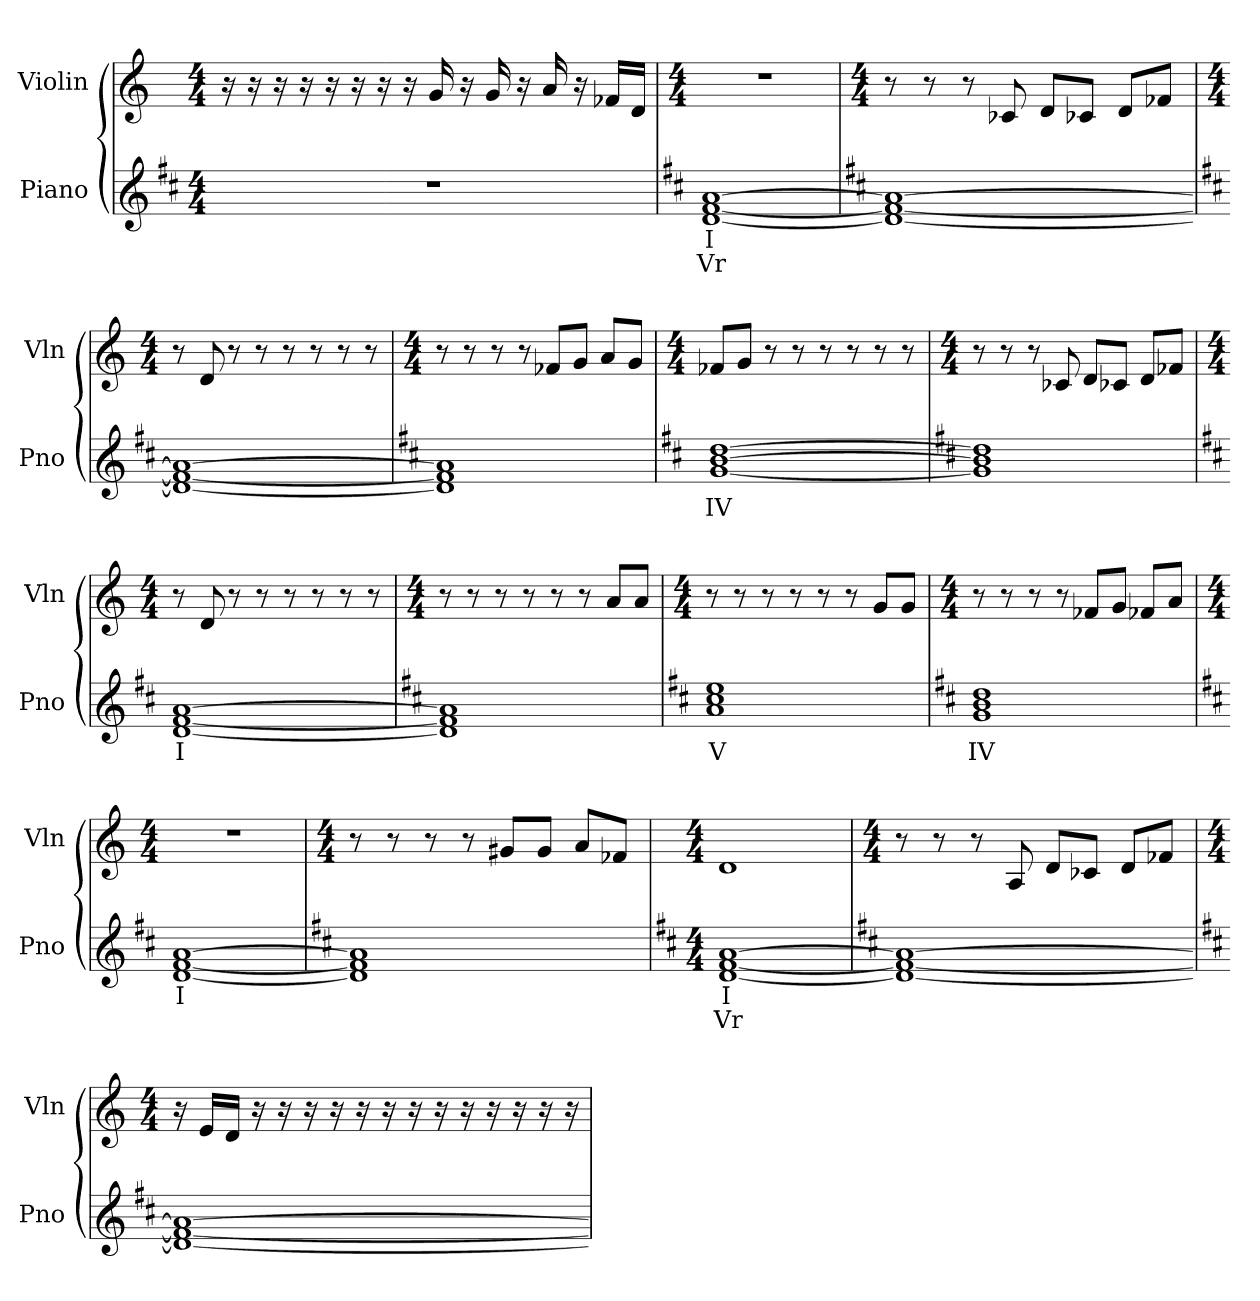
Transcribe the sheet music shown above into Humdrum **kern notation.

**kern	**text	**text	**kern
*part2	*part2	*part2	*part1
*staff2	*staff2	*staff2	*staff1
*I"Piano	*	*	*I"Violin
*I'Pno	*	*	*I'Vln
*k[f#c#]	*	*	*
*D:	*	*	*
*M4/4	*	*	*M4/4
=	=	=	=
1r	.	.	16r
.	.	.	16r
.	.	.	16r
.	.	.	16r
.	.	.	16r
.	.	.	16r
.	.	.	16r
.	.	.	16r
.	.	.	16g
.	.	.	16r
.	.	.	16g
.	.	.	16r
.	.	.	16a
.	.	.	16r
.	.	.	16f-XLL
.	.	.	16dJJ
=	=	=	=
*k[f#c#]	*	*	*
*D:	*	*	*
*	*	*	*M4/4
[1d [1f# [1a	I	Vr	1r
=	=	=	=
*k[f#c#]	*	*	*
*D:	*	*	*
*	*	*	*M4/4
1d_ 1f#_ 1a_	.	.	8r
.	.	.	8r
.	.	.	8r
.	.	.	8c-X
.	.	.	8dL
.	.	.	8c-XJ
.	.	.	8dL
.	.	.	8f-XJ
=	=	=	=
*k[f#c#]	*	*	*
*D:	*	*	*
*	*	*	*M4/4
1d_ 1f#_ 1a_	.	.	8r
.	.	.	8d
.	.	.	8r
.	.	.	8r
.	.	.	8r
.	.	.	8r
.	.	.	8r
.	.	.	8r
=	=	=	=
*k[f#c#]	*	*	*
*D:	*	*	*
*	*	*	*M4/4
1d] 1f#] 1a]	.	.	8r
.	.	.	8r
.	.	.	8r
.	.	.	8r
.	.	.	8f-XL
.	.	.	8gJ
.	.	.	8aL
.	.	.	8gJ
=	=	=	=
*k[f#c#]	*	*	*
*D:	*	*	*
*	*	*	*M4/4
[1g [1b [1dd	IV	.	8f-XL
.	.	.	8gJ
.	.	.	8r
.	.	.	8r
.	.	.	8r
.	.	.	8r
.	.	.	8r
.	.	.	8r
=	=	=	=
*k[f#c#]	*	*	*
*D:	*	*	*
*	*	*	*M4/4
1g] 1b] 1dd]	.	.	8r
.	.	.	8r
.	.	.	8r
.	.	.	8c-X
.	.	.	8dL
.	.	.	8c-XJ
.	.	.	8dL
.	.	.	8f-XJ
=	=	=	=
*k[f#c#]	*	*	*
*D:	*	*	*
*	*	*	*M4/4
[1d [1f# [1a	I	.	8r
.	.	.	8d
.	.	.	8r
.	.	.	8r
.	.	.	8r
.	.	.	8r
.	.	.	8r
.	.	.	8r
=	=	=	=
*k[f#c#]	*	*	*
*D:	*	*	*
*	*	*	*M4/4
1d] 1f#] 1a]	.	.	8r
.	.	.	8r
.	.	.	8r
.	.	.	8r
.	.	.	8r
.	.	.	8r
.	.	.	8aL
.	.	.	8aJ
=	=	=	=
*k[f#c#]	*	*	*
*D:	*	*	*
*	*	*	*M4/4
1a 1cc# 1ee	V	.	8r
.	.	.	8r
.	.	.	8r
.	.	.	8r
.	.	.	8r
.	.	.	8r
.	.	.	8gL
.	.	.	8gJ
=	=	=	=
*k[f#c#]	*	*	*
*D:	*	*	*
*	*	*	*M4/4
1g 1b 1dd	IV	.	8r
.	.	.	8r
.	.	.	8r
.	.	.	8r
.	.	.	8f-XL
.	.	.	8gJ
.	.	.	8f-XL
.	.	.	8aJ
=	=	=	=
*k[f#c#]	*	*	*
*D:	*	*	*
*	*	*	*M4/4
[1d [1f# [1a	I	.	1r
=	=	=	=
*k[f#c#]	*	*	*
*D:	*	*	*
*	*	*	*M4/4
1d] 1f#] 1a]	.	.	8r
.	.	.	8r
.	.	.	8r
.	.	.	8r
.	.	.	8g#XL
.	.	.	8g#J
.	.	.	8aL
.	.	.	8f-XJ
=	=	=	=
*k[f#c#]	*	*	*
*D:	*	*	*
*M4/4	*	*	*M4/4
[1d [1f# [1a	I	Vr	1d
=	=	=	=
*k[f#c#]	*	*	*
*D:	*	*	*
*	*	*	*M4/4
1d_ 1f#_ 1a_	.	.	8r
.	.	.	8r
.	.	.	8r
.	.	.	8A
.	.	.	8dL
.	.	.	8c-XJ
.	.	.	8dL
.	.	.	8f-XJ
=	=	=	=
*k[f#c#]	*	*	*
*D:	*	*	*
*	*	*	*M4/4
1d_ 1f#_ 1a_	.	.	16r
.	.	.	16eLL
.	.	.	16dJJ
.	.	.	16r
.	.	.	16r
.	.	.	16r
.	.	.	16r
.	.	.	16r
.	.	.	16r
.	.	.	16r
.	.	.	16r
.	.	.	16r
.	.	.	16r
.	.	.	16r
.	.	.	16r
.	.	.	16r
=	=	=	=
*-	*-	*-	*-
